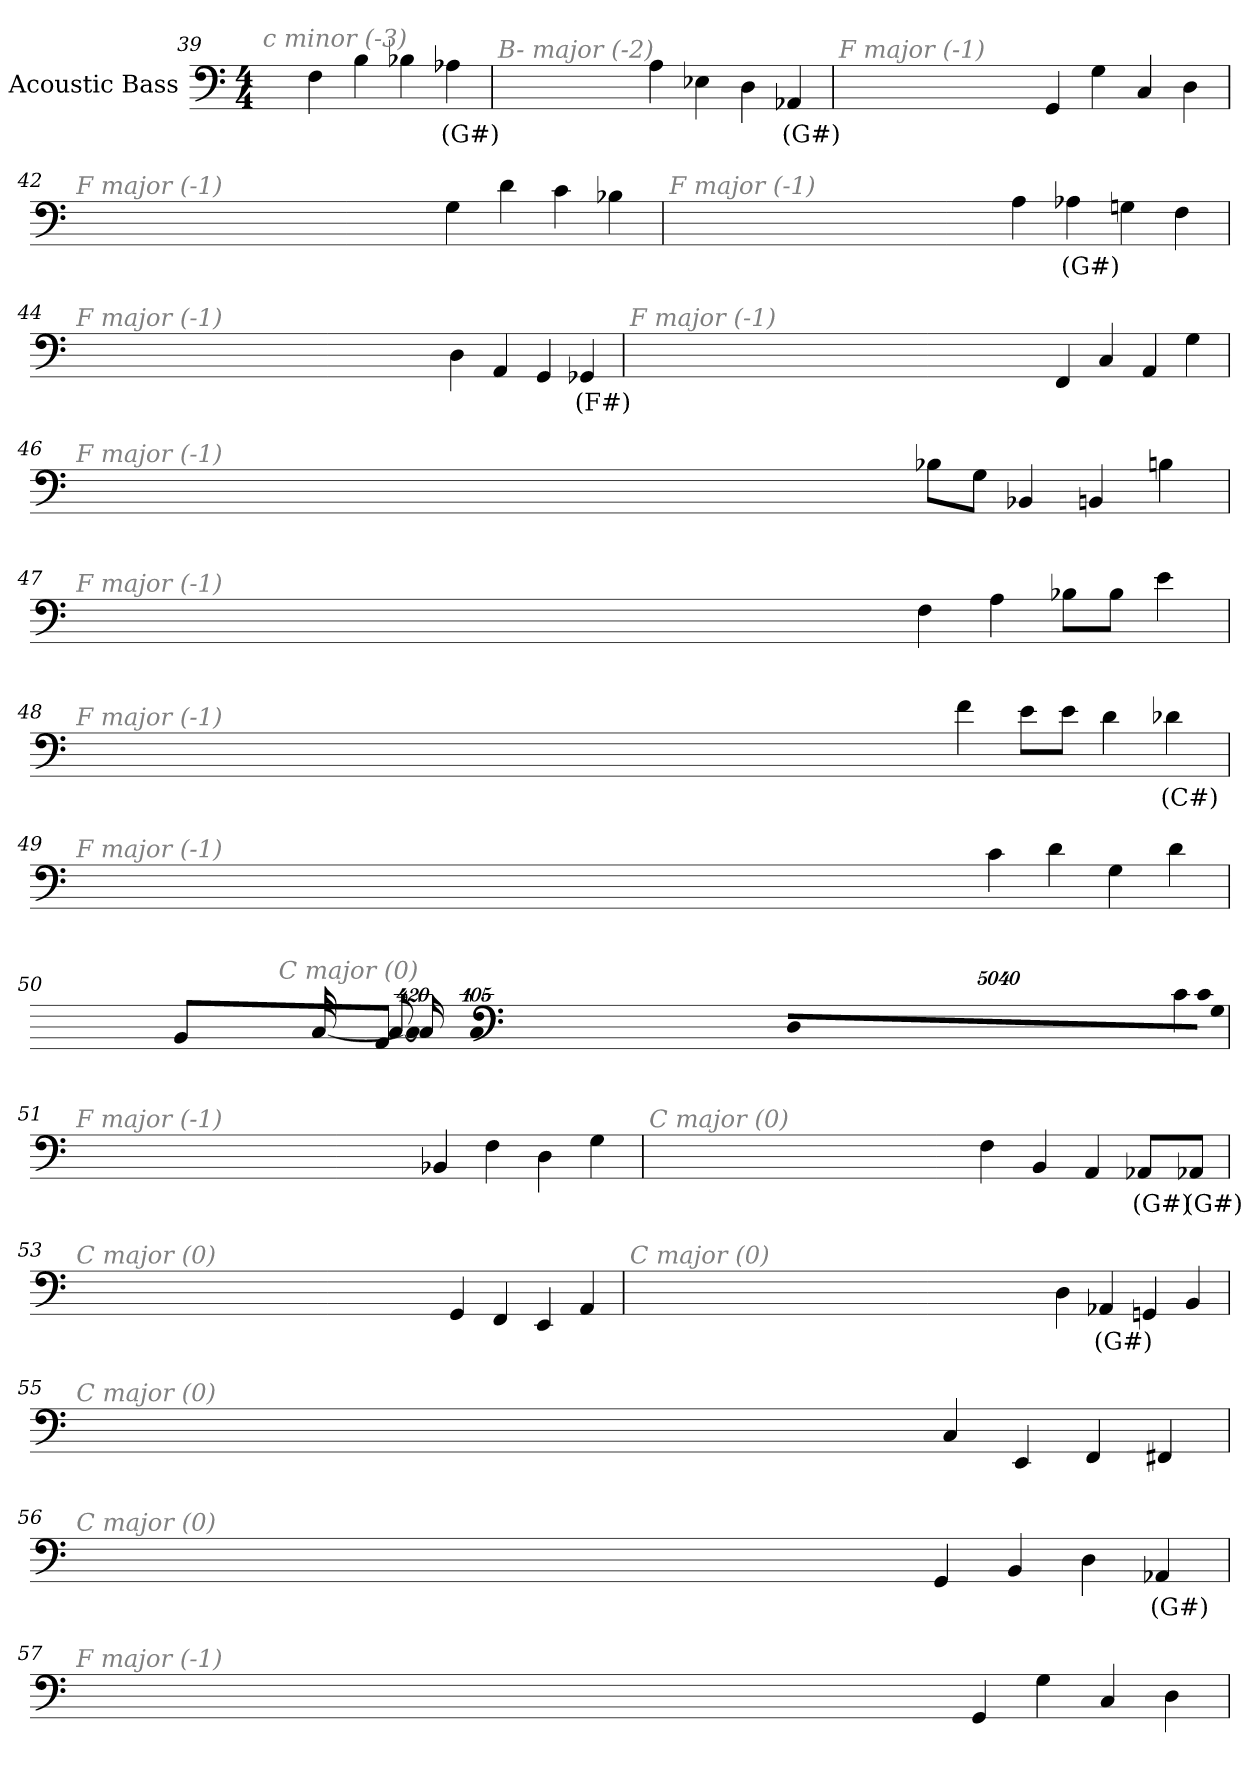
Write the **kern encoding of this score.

**kern	**text
*part1	*part1
*staff1	*staff1
*I"Acoustic Bass	*
*clefF4	*
*ITrd7c12	*
*k[]	*
*C:	*
*M4/4	*
=39	=39
!LO:TX:i:color=#808080:t=c minor (-3)	!
4FF	.
4BB	.
4BB-X	.
4AA-Xi	(G#)
=40	=40
!LO:TX:i:color=#808080:t=B- major (-2)	!
4AA	.
4EE-X	.
4DD	.
4AAA-Xi	(G#)
=41	=41
!LO:TX:i:color=#808080:t=F major (-1)	!
4GGG	.
4GG	.
4CC	.
4DD	.
=42	=42
!LO:TX:i:color=#808080:t=F major (-1)	!
4GG	.
4D	.
4C	.
4BB-X	.
=43	=43
!LO:TX:i:color=#808080:t=F major (-1)	!
4AA	.
4AA-Xi	(G#)
4GGn	.
4FF	.
=44	=44
!LO:TX:i:color=#808080:t=F major (-1)	!
4DD	.
4AAA	.
4GGG	.
4GGG-Xi	(F#)
=45	=45
!LO:TX:i:color=#808080:t=F major (-1)	!
4FFF	.
4CC	.
4AAA	.
4GG	.
=46	=46
!LO:TX:i:color=#808080:t=F major (-1)	!
8BB-XL	.
8GGJ	.
4BBB-X	.
4BBBn	.
4BBn	.
=47	=47
!LO:TX:i:color=#808080:t=F major (-1)	!
4FF	.
4AA	.
8BB-XL	.
8BB-J	.
4E	.
=48	=48
!LO:TX:i:color=#808080:t=F major (-1)	!
4F	.
8EL	.
8EJ	.
4D	.
4D-Xi	(C#)
=49	=49
!LO:TX:i:color=#808080:t=F major (-1)	!
4C	.
4D	.
4GG	.
4D	.
=50	=50
!LO:TX:i:color=#808080:t=C major (0)	!
4C	.
!LO:N:vis=8	!
40320%3347CL	.
!LO:N:vis=8	!
40320%3347GG	.
!LO:N:vis=8	!
40320%3347DDJ	.
!LO:N:vis=1024	!
[13440%13CC	.
8CC_	.
16CC_	.
32CC_	.
!LO:N:vis=1024%31	!
13440%407CC]	.
8BBBL	.
8AAAJ	.
=51	=51
!LO:TX:i:color=#808080:t=F major (-1)	!
4BBB-X	.
4FF	.
4DD	.
4GG	.
=52	=52
!LO:TX:i:color=#808080:t=C major (0)	!
4FF	.
4BBB	.
4AAA	.
8AAA-XiL	(G#)
8AAA-XiJ	(G#)
=53	=53
!LO:TX:i:color=#808080:t=C major (0)	!
4GGG	.
4FFF	.
4EEE	.
4AAA	.
=54	=54
!LO:TX:i:color=#808080:t=C major (0)	!
4DD	.
4AAA-Xi	(G#)
4GGGn	.
4BBB	.
=55	=55
!LO:TX:i:color=#808080:t=C major (0)	!
4CC	.
4EEE	.
4FFF	.
4FFF#X	.
=56	=56
!LO:TX:i:color=#808080:t=C major (0)	!
4GGG	.
4BBB	.
4DD	.
4AAA-Xi	(G#)
=57	=57
!LO:TX:i:color=#808080:t=F major (-1)	!
4GGG	.
4GG	.
4CC	.
4DD	.
=	=
*-	*-
